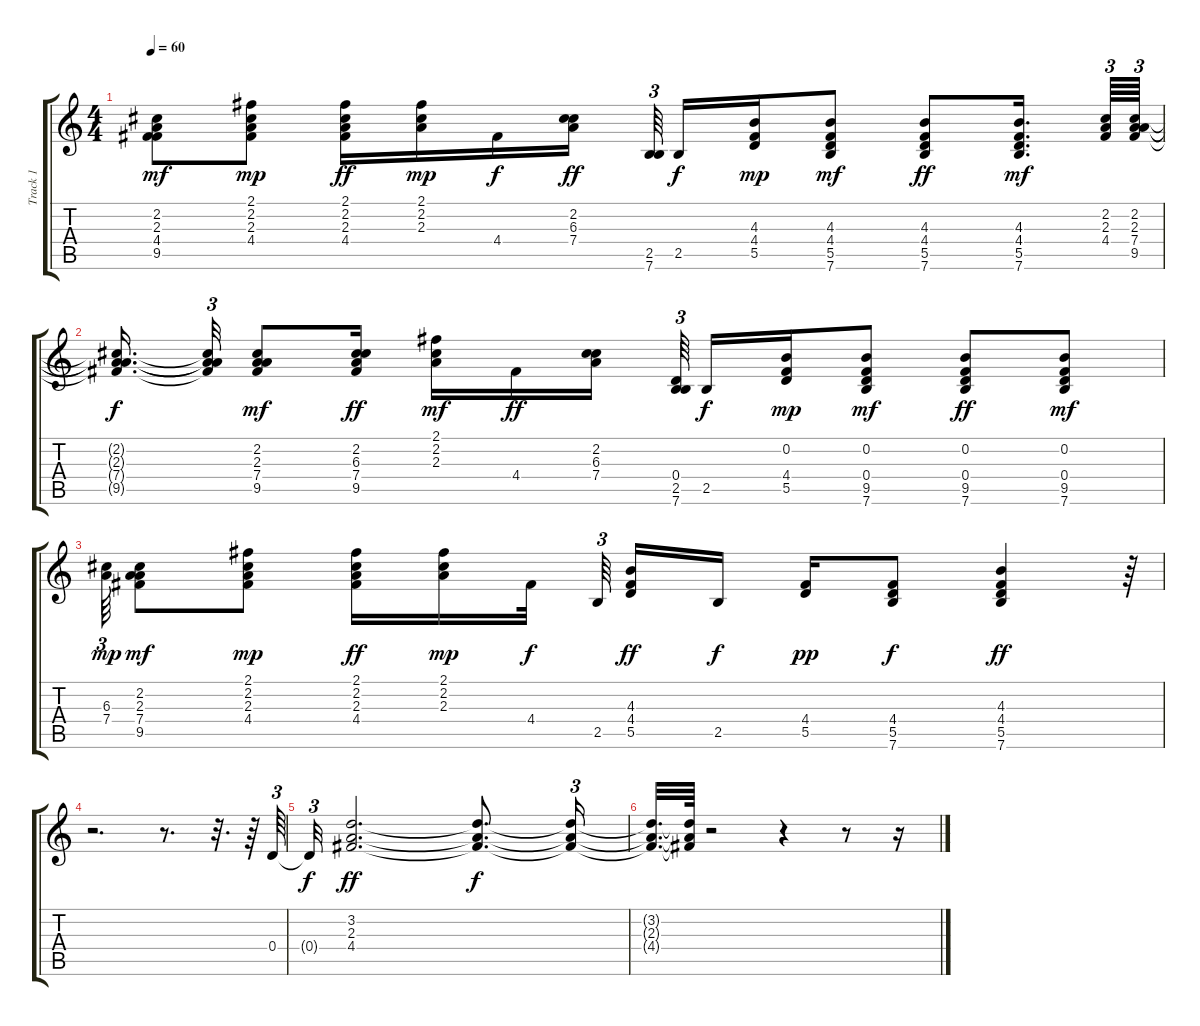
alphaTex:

\track ("Track 1" "Track 1") {instrument acousticguitarsteel}
\staff {score tabs}
\tuning (E4 B3 G3 D3 A2 E2) {hide}
\ts (4 4)
\tempo 60
\clef g2
\ks c
(2.2 2.3 4.4 9.5).8{dy mf} (2.1 2.2 2.3 4.4).8{dy mp} (2.1 2.2 2.3 4.4).16{dy ff} (2.1 2.2 2.3).16{dy mp} 4.4.16{dy f} (2.2 6.3 7.4).16{dy ff} (2.5 7.6).64{tu (3 2)} 2.5.16{dy f} (4.3 4.4 5.5).16{dy mp} (4.3 4.4 5.5 7.6).8{dy mf} (4.3 4.4 5.5 7.6).8{dy ff} (4.3 4.4 5.5 7.6).16{d dy mf} (2.2 2.3 4.4).64{tu (3 2)} (2.2 2.3 7.4 9.5).64{tu (3 2)} |
(2.2{t} 2.3{t} 7.4{t} 9.5{t}).16{d dy f} (2.2{t} 2.3{t} 7.4{t} 9.5{t}).32{tu (3 2)} (2.2 2.3 7.4 9.5).8{dy mf} (2.2 6.3 7.4 9.5).16{dy ff} (2.1 2.2 2.3).16{dy mf} 4.4.16{dy ff} (2.2 6.3 7.4).16 (0.4 2.5 7.6).64{tu (3 2)} 2.5.16{dy f} (0.2 4.4 5.5).16{dy mp} (0.2 0.4 9.5 7.6).8{dy mf} (0.2 0.4 9.5 7.6).8{dy ff} (0.2 0.4 9.5 7.6).8{dy mf} |
(6.3 7.4).64{tu (3 2) dy mp} (2.2 2.3 7.4 9.5).8{dy mf} (2.1 2.2 2.3 4.4).8{dy mp} (2.1 2.2 2.3 4.4).16{dy ff} (2.1 2.2 2.3).16{dy mp} 4.4.32{dy f} 2.5.64{tu (3 2)} (4.3 4.4 5.5).16{dy ff} 2.5.16{dy f} (4.4 5.5).16{dy pp} (4.4 5.5 7.6).8{dy f} (4.3 4.4 5.5 7.6).4{dy ff} r.64{tu (3 2)} |
r.2{d} r.8{d} r.32{d} r.64 0.4.64{tu (3 2)} |
0.4{t}.32{tu (3 2) dy f} (3.2 2.3 4.4).2{d dy ff} (3.2{t} 2.3{t} 4.4{t}).8{d dy f} (3.2{t} 2.3{t} 4.4{t}).16{tu (3 2)} |
(3.2{t} 2.3{t} 4.4{t}).32{d} (3.2{t} 2.3{t} 4.4{t}).64 r.2 r.4 r.8 r.16
